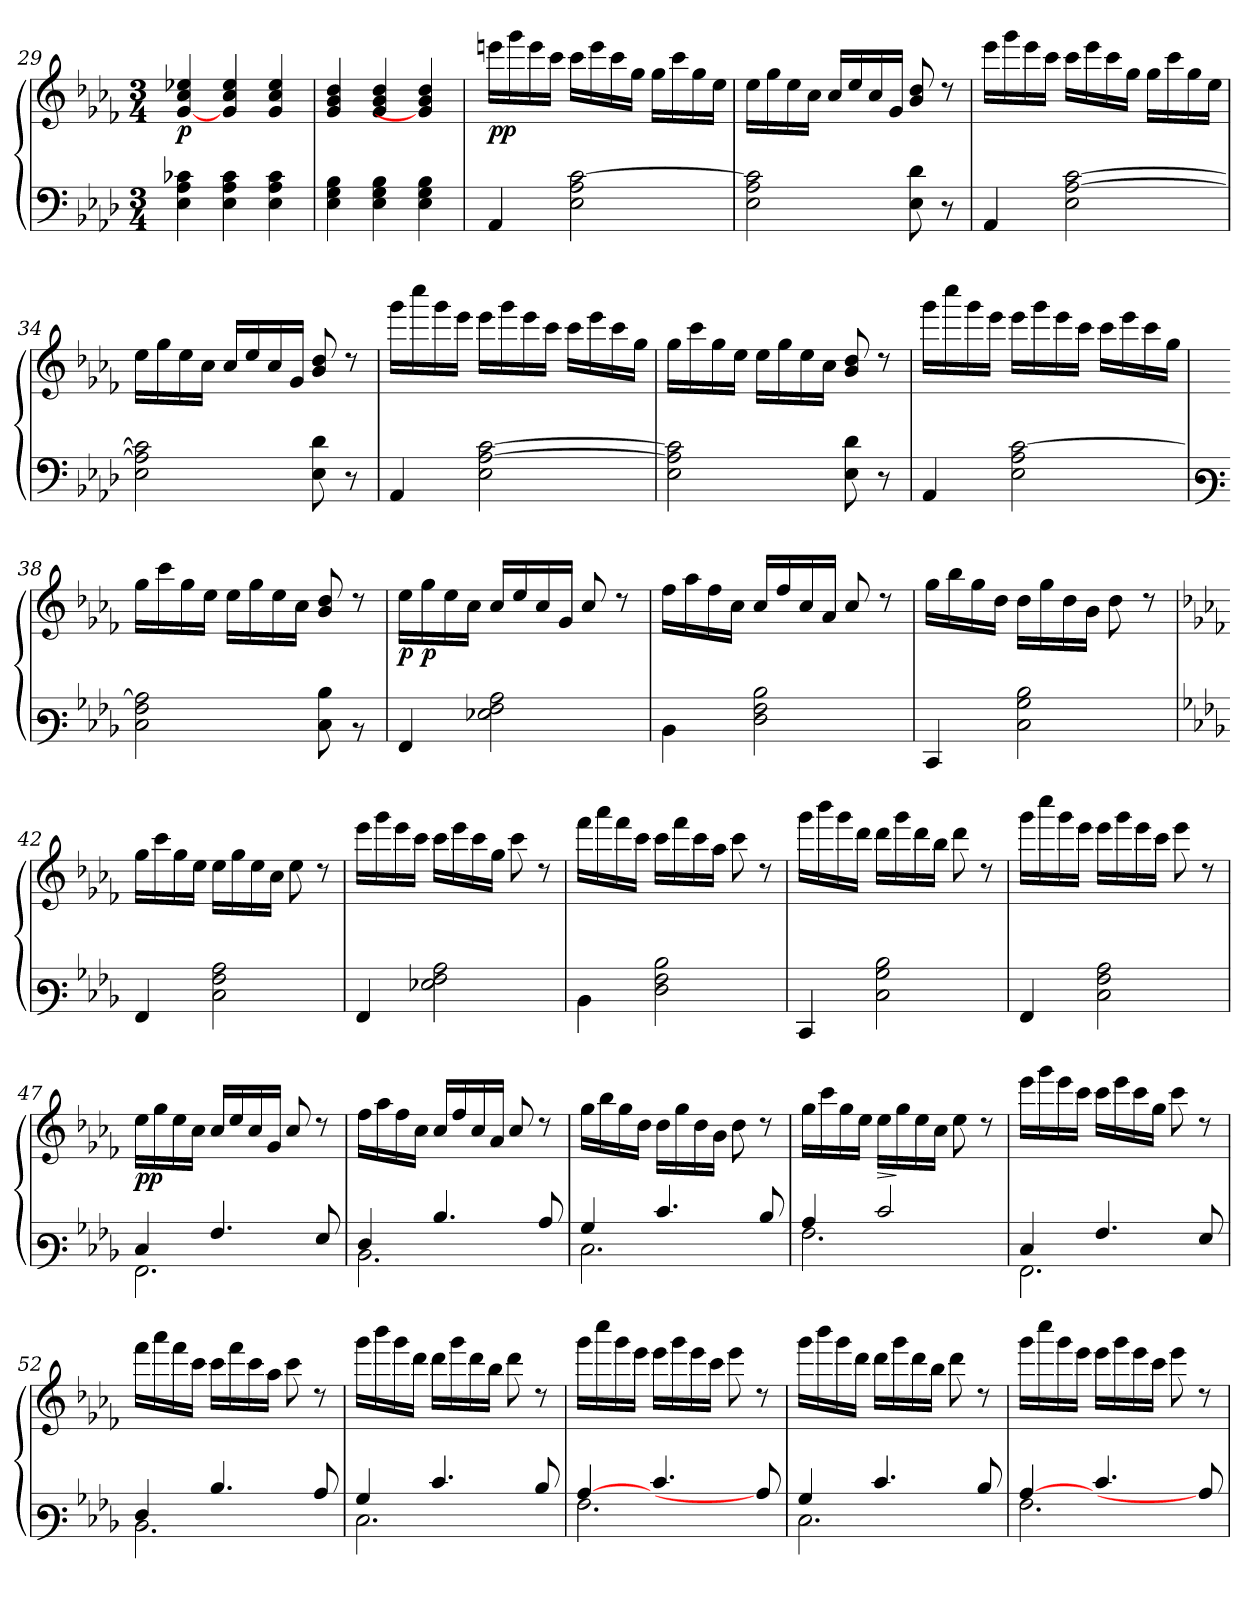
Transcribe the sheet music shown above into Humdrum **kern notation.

**kern	**kern	**dynam
*part1	*part1	*part1
*staff2	*staff1	*staff1/2
*clefF4	*clefG3	*
*k[b-e-a-d-]	*k[b-e-a-d-]	*
*M3/4	*M3/4	*
=29	=29	=29
!	!	!LO:DY:b
4E-\ 4A-\ 4c-X\	[<4e-/ 4a-/ 4cc-X/	p
4E-\ 4A-\ 4c-\	4e-/ 4a-/ 4cc-/	.
4E-\ 4A-\ 4c-\	4e-/ 4a-/ 4cc-/	.
=30	=30	=30
4E-\ 4G\ 4B-\	4e-/ 4g/ 4b-/	.
4E-\ 4G\ 4B-\	4e-/ 4g/ 4b-/	.
4E-\ 4G\ 4B-\	4e-/] 4g/ 4b-/	.
=31	=31	=31
!	!	!LO:DY:b
4AA-/	16cccn\LL	pp
.	16eee-\	.
.	16ccc\	.
.	16aa-\JJ	.
2E-\ 2A-\ [>2c\	16aa-\LL	.
.	16ccc\	.
.	16aa-\	.
.	16ee-\JJ	.
.	16ee-\LL	.
.	16aa-\	.
.	16ee-\	.
.	16cc\JJ	.
!!LO:LB:g=z
=32	=32	=32
2E-\ 2A-\ 2c\]	16cc\LL	.
.	16ee-\	.
.	16cc\	.
.	16a-\JJ	.
.	16a-/LL	.
.	16cc/	.
.	16a-/	.
.	16e-/JJ	.
8E-\ 8d-\	8g/ 8b-/	.
8r	8rb	.
=33	=33	=33
4AA-/	16ccc\LL	.
.	16eee-\	.
.	16ccc\	.
.	16aa-\JJ	.
2E-\ [>2A-\ [>2c\	16aa-\LL	.
.	16ccc\	.
.	16aa-\	.
.	16ee-\JJ	.
.	16ee-\LL	.
.	16aa-\	.
.	16ee-\	.
.	16cc\JJ	.
=34	=34	=34
2E-\ 2A-\] 2c\]	16cc\LL	.
.	16ee-\	.
.	16cc\	.
.	16a-\JJ	.
.	16a-/LL	.
.	16cc/	.
.	16a-/	.
.	16e-/JJ	.
8E-\ 8d-\	8g/ 8b-/	.
8r	8rb	.
!!LO:LB:g=z
=35	=35	=35
4AA-/	16eee-\LL	.
.	16aaa-\	.
.	16eee-\	.
.	16ccc\JJ	.
2E-\ [>2A-\ [>2c\	16ccc\LL	.
.	16eee-\	.
.	16ccc\	.
.	16aa-\JJ	.
.	16aa-\LL	.
.	16ccc\	.
.	16aa-\	.
.	16ee-\JJ	.
=36	=36	=36
2E-\ 2A-\] 2c\]	16ee-\LL	.
.	16aa-\	.
.	16ee-\	.
.	16cc\JJ	.
.	16cc\LL	.
.	16ee-\	.
.	16cc\	.
.	16a-\JJ	.
8E-\ 8d-\	8g/ 8b-/	.
8r	8rb	.
=37	=37	=37
4AA-/	16eee-\LL	.
.	16aaa-\	.
.	16eee-\	.
.	16ccc\JJ	.
2E-\ 2A-\ [>2c\	16ccc\LL	.
.	16eee-\	.
.	16ccc\	.
.	16aa-\JJ	.
.	16aa-\LL	.
.	16ccc\	.
.	16aa-\	.
.	16ee-\JJ	.
!!LO:LB:g=z
=38	=38	=38
*clefF3	*	*
2E-\ 2A-\ 2c\]	16ee-\LL	.
.	16aa-\	.
.	16ee-\	.
.	16cc\JJ	.
.	16cc\LL	.
.	16ee-\	.
.	16cc\	.
.	16a-\JJ	.
8E-\ 8d-\	8g/ 8b-/	.
8rD	8rb	.
=39	=39	=39
!	!	!LO:DY:b
4AA-/	16cc\LL	p
!	!	!LO:DY:b
.	16ee-\	p
.	16cc\	.
.	16a-\JJ	.
2G-X\ 2A-\ 2c\	16a-/LL	.
.	16cc/	.
.	16a-/	.
.	16e-/JJ	.
.	8a-/	.
.	8rb	.
=40	=40	=40
4D-\	16dd-\LL	.
.	16ff\	.
.	16dd-\	.
.	16a-\JJ	.
2F\ 2A-\ 2d-\	16a-/LL	.
.	16dd-/	.
.	16a-/	.
.	16f/JJ	.
.	8a-/	.
.	8rb	.
=41	=41	=41
4EE-/	16ee-\LL	.
.	16gg\	.
.	16ee-\	.
.	16b-\JJ	.
2E-\ 2B-\ 2d-\	16b-\LL	.
.	16ee-\	.
.	16b-\	.
.	16g\JJ	.
.	8b-\	.
.	8rb	.
!!LO:PB:g=z
=42	=42	=42
*k[b-e-a-d-]	*k[b-e-a-d-]	*
4AA-/	16ee-\LL	.
.	16aa-\	.
.	16ee-\	.
.	16cc\JJ	.
2E-\ 2A-\ 2c\	16cc\LL	.
.	16ee-\	.
.	16cc\	.
.	16a-\JJ	.
.	8cc\	.
.	8rb	.
=43	=43	=43
4AA-/	16ccc\LL	.
.	16eee-\	.
.	16ccc\	.
.	16aa-\JJ	.
2G-X\ 2A-\ 2c\	16aa-\LL	.
.	16ccc\	.
.	16aa-\	.
.	16ee-\JJ	.
.	8aa-\	.
.	8rb	.
=44	=44	=44
4D-\	16ddd-\LL	.
.	16fff\	.
.	16ddd-\	.
.	16aa-\JJ	.
2F\ 2A-\ 2d-\	16aa-\LL	.
.	16ddd-\	.
.	16aa-\	.
.	16ff\JJ	.
.	8aa-\	.
.	8rb	.
=45	=45	=45
4EE-/	16eee-\LL	.
.	16ggg\	.
.	16eee-\	.
.	16bb-\JJ	.
2E-\ 2B-\ 2d-\	16bb-\LL	.
.	16eee-\	.
.	16bb-\	.
.	16gg\JJ	.
.	8bb-\	.
.	8rb	.
!!LO:LB:g=z
=46	=46	=46
4AA-/	16eee-\LL	.
.	16aaa-\	.
.	16eee-\	.
.	16ccc\JJ	.
2E-\ 2A-\ 2c\	16ccc\LL	.
.	16eee-\	.
.	16ccc\	.
.	16aa-\JJ	.
.	8ccc\	.
.	8rb	.
=47	=47	=47
*^	*	*
!	!	!	!LO:DY:b
4E-/	2.AA-\	16cc\LL	pp
.	.	16ee-\	.
.	.	16cc\	.
.	.	16a-\JJ	.
4.A-/	.	16a-/LL	.
.	.	16cc/	.
.	.	16a-/	.
.	.	16e-/JJ	.
.	.	8a-/	.
8G/	.	8rb	.
=48	=48	=48	=48
4F/	2.D-\	16dd-\LL	.
.	.	16ff\	.
.	.	16dd-\	.
.	.	16a-\JJ	.
4.d-/	.	16a-/LL	.
.	.	16dd-/	.
.	.	16a-/	.
.	.	16f/JJ	.
.	.	8a-/	.
8c/	.	8rb	.
=49	=49	=49	=49
4B-/	2.E-\	16ee-\LL	.
.	.	16gg\	.
.	.	16ee-\	.
.	.	16b-\JJ	.
4.e-/	.	16b-\LL	.
.	.	16ee-\	.
.	.	16b-\	.
.	.	16g\JJ	.
.	.	8b-\	.
8d-/	.	8rb	.
!!LO:LB:g=z
=50	=50	=50	=50
4c/	2.A-\	16ee-\LL	.
.	.	16aa-\	.
.	.	16ee-\	.
.	.	16cc\JJ	.
!	!	!	!LO:HP:b
2e-/	.	16cc\LL	>
.	.	16ee-\	]
.	.	16cc\	.
.	.	16a-\JJ	.
.	.	8cc\	.
.	.	8rb	.
=51	=51	=51	=51
4E-/	2.AA-\	16ccc\LL	.
.	.	16eee-\	.
.	.	16ccc\	.
.	.	16aa-\JJ	.
4.A-/	.	16aa-\LL	.
.	.	16ccc\	.
.	.	16aa-\	.
.	.	16ee-\JJ	.
.	.	8aa-\	.
8G/	.	8rb	.
=52	=52	=52	=52
4F/	2.D-\	16ddd-\LL	.
.	.	16fff\	.
.	.	16ddd-\	.
.	.	16aa-\JJ	.
4.d-/	.	16aa-\LL	.
.	.	16ddd-\	.
.	.	16aa-\	.
.	.	16ff\JJ	.
.	.	8aa-\	.
8c/	.	8rb	.
=53	=53	=53	=53
4B-/	2.E-\	16eee-\LL	.
.	.	16ggg\	.
.	.	16eee-\	.
.	.	16bb-\JJ	.
4.e-/	.	16bb-\LL	.
.	.	16eee-\	.
.	.	16bb-\	.
.	.	16gg\JJ	.
.	.	8bb-\	.
8d-/	.	8rb	.
!!LO:LB:g=z
=54	=54	=54	=54
[>4c/	2.A-\	16eee-\LL	.
.	.	16aaa-\	.
.	.	16eee-\	.
.	.	16ccc\JJ	.
4.e-/	.	16ccc\LL	.
.	.	16eee-\	.
.	.	16ccc\	.
.	.	16aa-\JJ	.
.	.	8ccc\	.
8c/]	.	8rb	.
=55	=55	=55	=55
4B-/	2.E-\	16eee-\LL	.
.	.	16ggg\	.
.	.	16eee-\	.
.	.	16bb-\JJ	.
4.e-/	.	16bb-\LL	.
.	.	16eee-\	.
.	.	16bb-\	.
.	.	16gg\JJ	.
.	.	8bb-\	.
8d-/	.	8rb	.
=56	=56	=56	=56
[>4c/	2.A-\	16eee-\LL	.
.	.	16aaa-\	.
.	.	16eee-\	.
.	.	16ccc\JJ	.
4.e-/	.	16ccc\LL	.
.	.	16eee-\	.
.	.	16ccc\	.
.	.	16aa-\JJ	.
.	.	8ccc\	.
8c/]	.	8rb	.
*v	*v	*	*
=	=	=
*-	*-	*-
